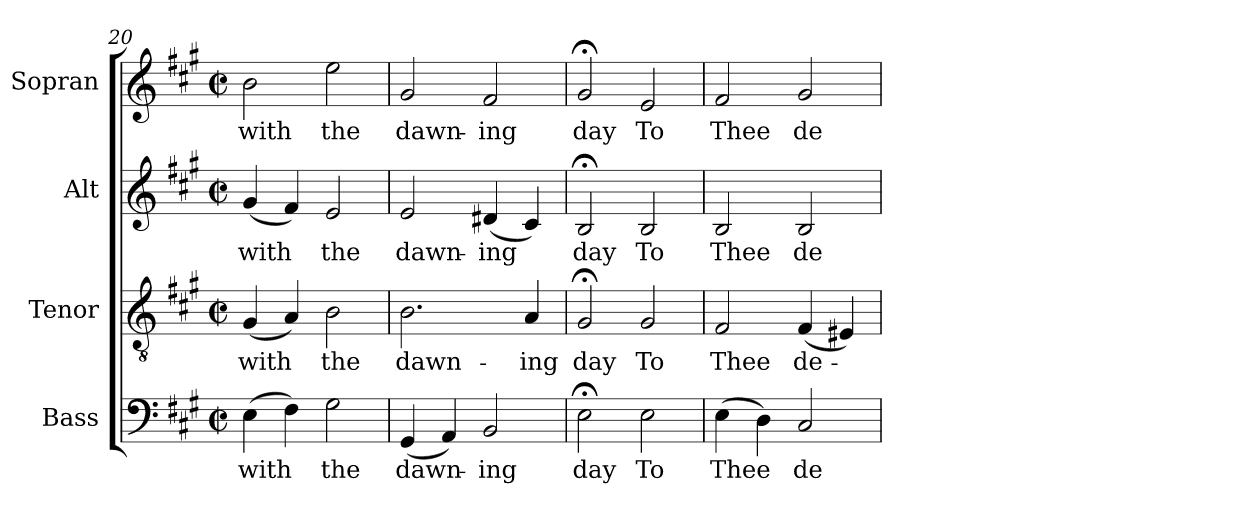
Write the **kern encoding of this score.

**kern	**text	**kern	**text	**kern	**text	**kern	**text
*part4	*part4	*part3	*part3	*part2	*part2	*part1	*part1
*staff4	*staff4	*staff3	*staff3	*staff2	*staff2	*staff1	*staff1
*I"Bass	*	*I"Tenor	*	*I"Alt	*	*I"Sopran	*
*I'B.	*	*I'T.	*	*I'A.	*	*I'S.	*
*clefF4	*	*clefGv2	*	*clefG2	*	*clefG2	*
*	*	*ITrd7c12	*	*	*	*	*
*k[f#c#g#]	*	*k[f#c#g#]	*	*k[f#c#g#]	*	*k[f#c#g#]	*
*f#:	*	*f#:	*	*f#:	*	*f#:	*
*M2/2	*	*M2/2	*	*M2/2	*	*M2/2	*
*met(c|)	*	*met(c|)	*	*met(c|)	*	*met(c|)	*
=20	=20	=20	=20	=20	=20	=20	=20
!	!LO:LY:b:color=#000000	!	!	!	!	!	!
!	!	!	!LO:LY:b:color=#000000	!	!	!	!
!	!	!	!	!	!LO:LY:b:color=#000000	!	!
!	!	!	!	!	!	!	!LO:LY:b:color=#000000
(4Ei\	with	(4GG#i/	with	(4g#i/	with	2bi\	with
4F#i\)	.	4AAi/)	.	4f#i/)	.	.	.
!	!LO:LY:b:color=#000000	!	!	!	!	!	!
!	!	!	!LO:LY:b:color=#000000	!	!	!	!
!	!	!	!	!	!LO:LY:b:color=#000000	!	!
!	!	!	!	!	!	!	!LO:LY:b:color=#000000
2G#i\	the	2BBi\	the	2ei/	the	2eei\	the
=21	=21	=21	=21	=21	=21	=21	=21
!	!LO:LY:b:color=#000000	!	!	!	!	!	!
!	!	!	!LO:LY:b:color=#000000	!	!	!	!
!	!	!	!	!	!LO:LY:b:color=#000000	!	!
!	!	!	!	!	!	!	!LO:LY:b:color=#000000
(4GG#i/	dawn-	2.BBi\	dawn-	2ei/	dawn-	2g#i/	dawn-
4AAi/)	.	.	.	.	.	.	.
!	!LO:LY:b:color=#000000	!	!	!	!	!	!
!	!	!	!	!	!LO:LY:b:color=#000000	!	!
!	!	!	!	!	!	!	!LO:LY:b:color=#000000
2BBi/	-ing	.	.	(4d#Xi/	-ing	2f#i/	-ing
!	!	!	!LO:LY:b:color=#000000	!	!	!	!
.	.	4AAi/	-ing	4c#i/)	.	.	.
=22	=22	=22	=22	=22	=22	=22	=22
!	!LO:LY:b:color=#000000	!	!	!	!	!	!
!	!	!	!LO:LY:b:color=#000000	!	!	!	!
!	!	!	!	!	!LO:LY:b:color=#000000	!	!
!	!	!	!	!	!	!	!LO:LY:b:color=#000000
2E;i\	day	2GG#;i/	day	2B;i/	day	2g#;i/	day
!	!LO:LY:b:color=#000000	!	!	!	!	!	!
!	!	!	!LO:LY:b:color=#000000	!	!	!	!
!	!	!	!	!	!LO:LY:b:color=#000000	!	!
!	!	!	!	!	!	!	!LO:LY:b:color=#000000
2Ei\	To	2GG#i/	To	2Bi/	To	2ei/	To
=23	=23	=23	=23	=23	=23	=23	=23
!	!LO:LY:b:color=#000000	!	!	!	!	!	!
!	!	!	!LO:LY:b:color=#000000	!	!	!	!
!	!	!	!	!	!LO:LY:b:color=#000000	!	!
!	!	!	!	!	!	!	!LO:LY:b:color=#000000
(4Ei\	Thee	2FF#i/	Thee	2Bi/	Thee	2f#i/	Thee
4Di\)	.	.	.	.	.	.	.
!	!LO:LY:b:color=#000000	!	!	!	!	!	!
!	!	!	!LO:LY:b:color=#000000	!	!	!	!
!	!	!	!	!	!LO:LY:b:color=#000000	!	!
!	!	!	!	!	!	!	!LO:LY:b:color=#000000
2C#i/	de-	(4FF#i/	de-	2Bi/	de-	2g#i/	de-
.	.	4EE#Xi/)	.	.	.	.	.
=	=	=	=	=	=	=	=
*-	*-	*-	*-	*-	*-	*-	*-
